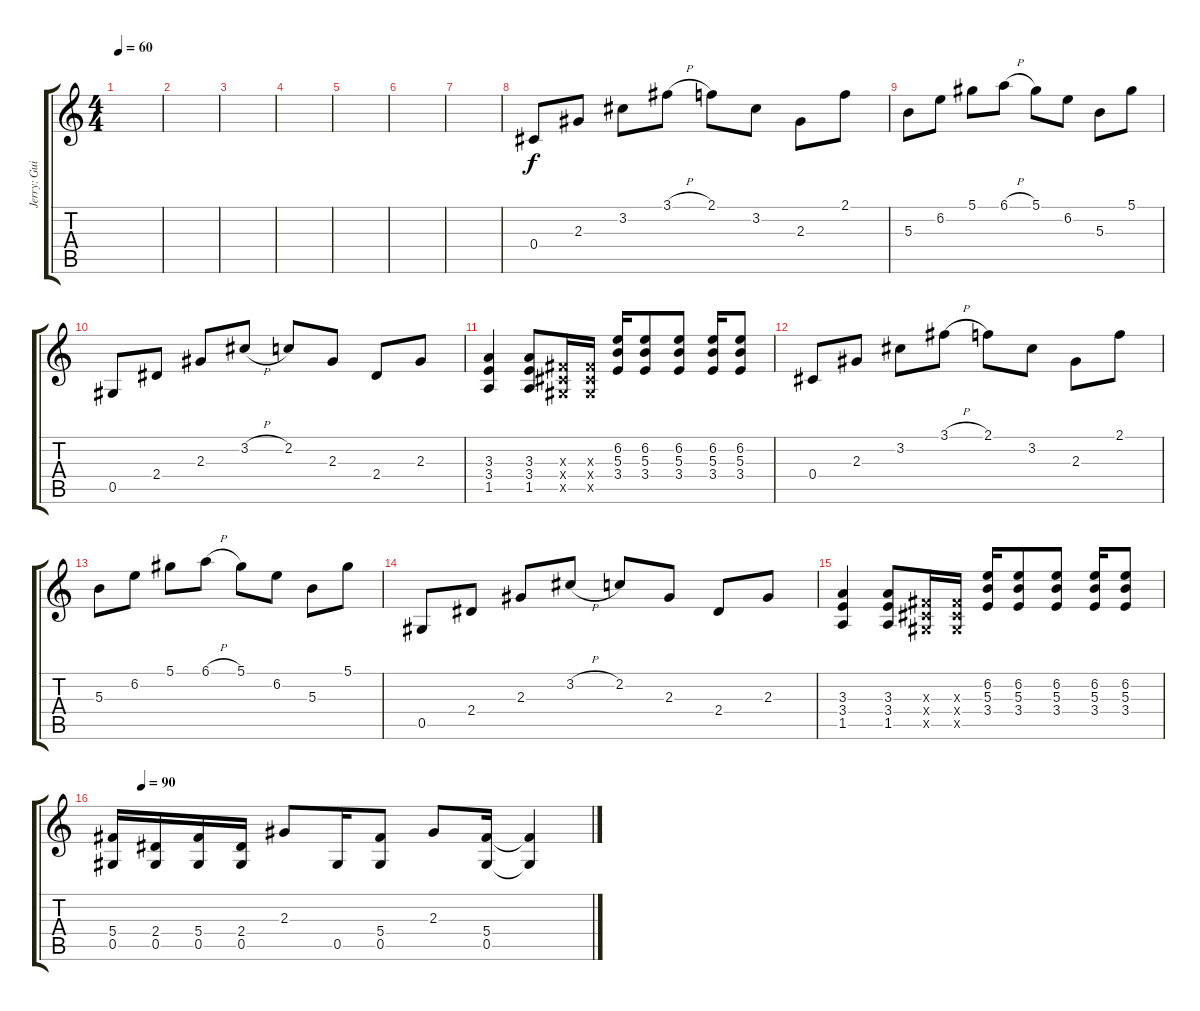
\track ("Jerry: Guitar 2" "Jerry: Gui") {instrument distortionguitar}
\staff {score tabs}
\tuning (Eb4 Bb3 Gb3 Db3 Ab2 Db2) {hide}
\ts (4 4)
\tempo 60
\clef g2
\ks c
|
|
|
|
|
|
|
0.4.8 2.3.8 3.2.8 3.1{h}.8 2.1.8 3.2.8 2.3.8 2.1.8 |
5.3.8 6.2.8 5.1.8 6.1{h}.8 5.1.8 6.2.8 5.3.8 5.1.8 |
0.5.8 2.4.8 2.3.8 3.2{h}.8 2.2.8 2.3.8 2.4.8 2.3.8 |
(3.3 3.4 1.5).4 (3.3 3.4 1.5).8 (0.3{x} 0.4{x} 0.5{x}).16 (0.3{x} 0.4{x} 0.5{x}).16 (6.2 5.3 3.4).16 (6.2 5.3 3.4).8 (6.2 5.3 3.4).8 (6.2 5.3 3.4).16 (6.2 5.3 3.4).8 |
0.4.8 2.3.8 3.2.8 3.1{h}.8 2.1.8 3.2.8 2.3.8 2.1.8 |
5.3.8 6.2.8 5.1.8 6.1{h}.8 5.1.8 6.2.8 5.3.8 5.1.8 |
0.5.8 2.4.8 2.3.8 3.2{h}.8 2.2.8 2.3.8 2.4.8 2.3.8 |
(3.3 3.4 1.5).4 (3.3 3.4 1.5).8 (0.3{x} 0.4{x} 0.5{x}).16 (0.3{x} 0.4{x} 0.5{x}).16 (6.2 5.3 3.4).16 (6.2 5.3 3.4).8 (6.2 5.3 3.4).8 (6.2 5.3 3.4).16 (6.2 5.3 3.4).8 |
\tempo (90 0.0625)
(5.4 0.5).16 (2.4 0.5).16 (5.4 0.5).16 (2.4 0.5).16 2.3.8 0.5.16 (5.4 0.5).8 2.3.8 (5.4 0.5).16 (5.4{t} 0.5{t}).4
